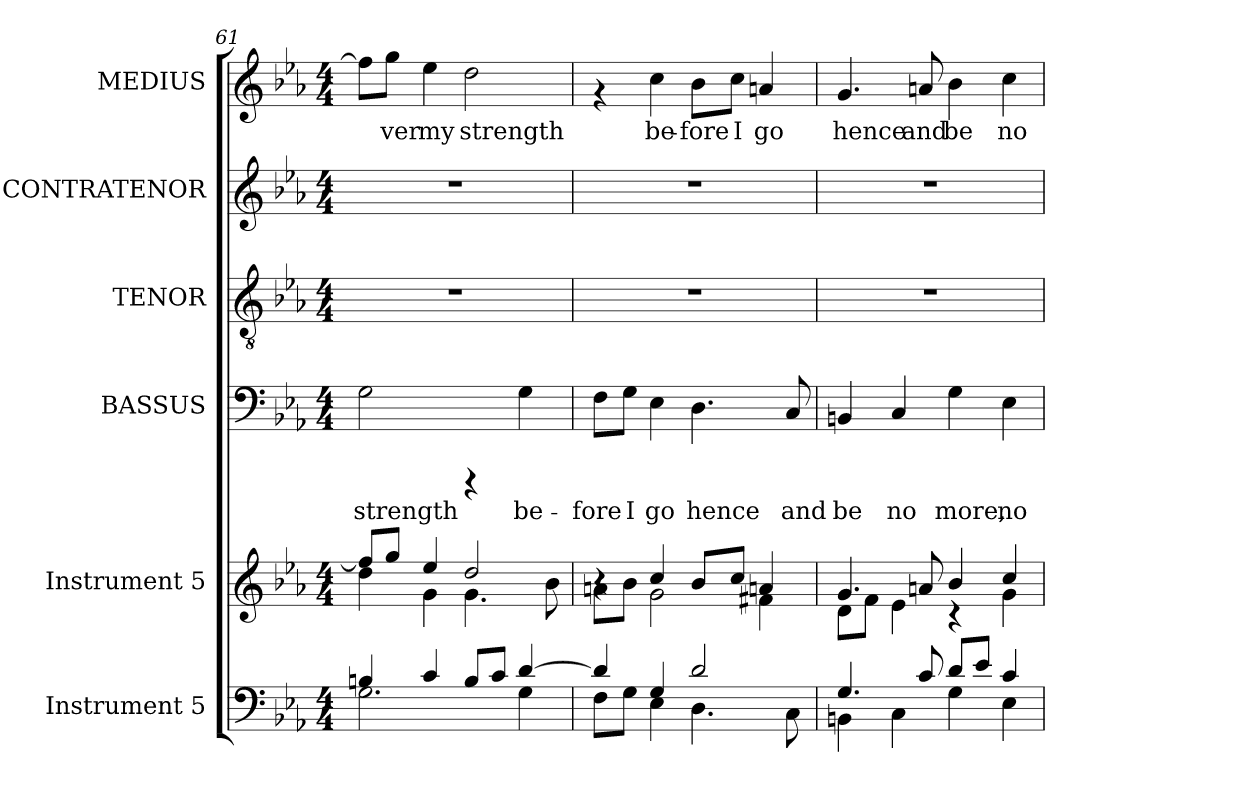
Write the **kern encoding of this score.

**kern	**kern	**kern	**text	**kern	**kern	**kern	**text
*part6	*part5	*part4	*part4	*part3	*part2	*part1	*part1
*staff6	*staff5	*staff4	*staff4	*staff3	*staff2	*staff1	*staff1
*I"Instrument 5	*I"Instrument 5	*I"BASSUS	*	*I"TENOR	*I"CONTRATENOR	*I"MEDIUS	*
*	*	*I'B	*	*I'T	*I'A	*I'S	*
*clefF4	*clefG2	*clefF4	*	*clefGv2	*clefG2	*clefG2	*
*k[b-e-a-]	*k[b-e-a-]	*k[b-e-a-]	*	*k[b-e-a-]	*k[b-e-a-]	*k[b-e-a-]	*
*E-:	*E-:	*E-:	*	*E-:	*E-:	*E-:	*
*M4/4	*M4/4	*M4/4	*	*M4/4	*M4/4	*M4/4	*
=61	=61	=61	=61	=61	=61	=61	=61
*^	*^	*	*	*	*	*	*
!	!	!	!	!	!LO:LY:b	!	!	!	!LO:LY:b:cj
4Bn/	2.G\	8ff/L]	4dd\	2G\	strength	1r	1r	8ff\L]	--
!	!	!	!	!	!	!	!	!	!LO:LY:b:cj
.	.	8gg/J	.	.	.	.	.	8gg\J	-ver
!	!	!	!	!	!	!	!	!	!LO:LY:b:cj
4c/	.	4ee-/	4g\	.	.	.	.	4ee-\	my
!	!	!	!	!	!	!	!	!	!LO:LY:b:cj
8B/L	.	2dd/	4.g\	4rCCC	.	.	.	2dd\	strength
8c/J	.	.	.	.	.	.	.	.	.
!	!	!	!	!	!LO:LY:b	!	!	!	!
[>4d/	4G\	.	.	4G\	be-	.	.	.	.
.	.	.	8b-\	.	.	.	.	.	.
=62	=62	=62	=62	=62	=62	=62	=62	=62	=62
!	!	!	!	!	!LO:LY:b	!	!	!	!
4d/]	8F\L	4ra	8an\L	8F\L	-fore	1r	1r	4rf	.
!	!	!	!	!	!LO:LY:b	!	!	!	!
.	8G\J	.	8b-\J	8G\J	I	.	.	.	.
!	!	!	!	!	!LO:LY:b	!	!	!	!LO:LY:b:cj
4G/	4E-\	4cc/	2g\	4E-\	go	.	.	4cc\	be-
!	!	!	!	!	!LO:LY:b	!	!	!	!LO:LY:b:cj
2d/	4.D\	8b-/L	.	4.D\	hence	.	.	8b-\L	-fore
!	!	!	!	!	!	!	!	!	!LO:LY:b:cj
.	.	8cc/J	.	.	.	.	.	8cc\J	I
!	!	!	!	!	!	!	!	!	!LO:LY:b:cj
.	.	4an/	4f#X\	.	.	.	.	4an/	go
!	!	!	!	!	!LO:LY:b	!	!	!	!
.	8C\	.	.	8C/	and	.	.	.	.
=63	=63	=63	=63	=63	=63	=63	=63	=63	=63
!	!	!	!	!	!LO:LY:b	!	!	!	!LO:LY:b:cj
4.G/	4BBn\	4.g/	8d\L	4BBn/	be	1r	1r	4.g/	hence
.	.	.	8f\J	.	.	.	.	.	.
!	!	!	!	!	!LO:LY:b	!	!	!	!
.	4C\	.	4e-\	4C/	no	.	.	.	.
!	!	!	!	!	!	!	!	!	!LO:LY:b:cj
8c/	.	8an/	.	.	.	.	.	8an/	and
!	!	!	!	!	!LO:LY:b	!	!	!	!LO:LY:b:cj
8d/L	4G\	4b-/	4rc	4G\	more,	.	.	4b-\	be
8e-/J	.	.	.	.	.	.	.	.	.
!	!	!	!	!	!LO:LY:b	!	!	!	!LO:LY:b:cj
4c/	4E-\	4cc/	4g\	4E-\	no	.	.	4cc\	no
*v	*v	*	*	*	*	*	*	*	*
*	*v	*v	*	*	*	*	*	*
=	=	=	=	=	=	=	=
*-	*-	*-	*-	*-	*-	*-	*-
